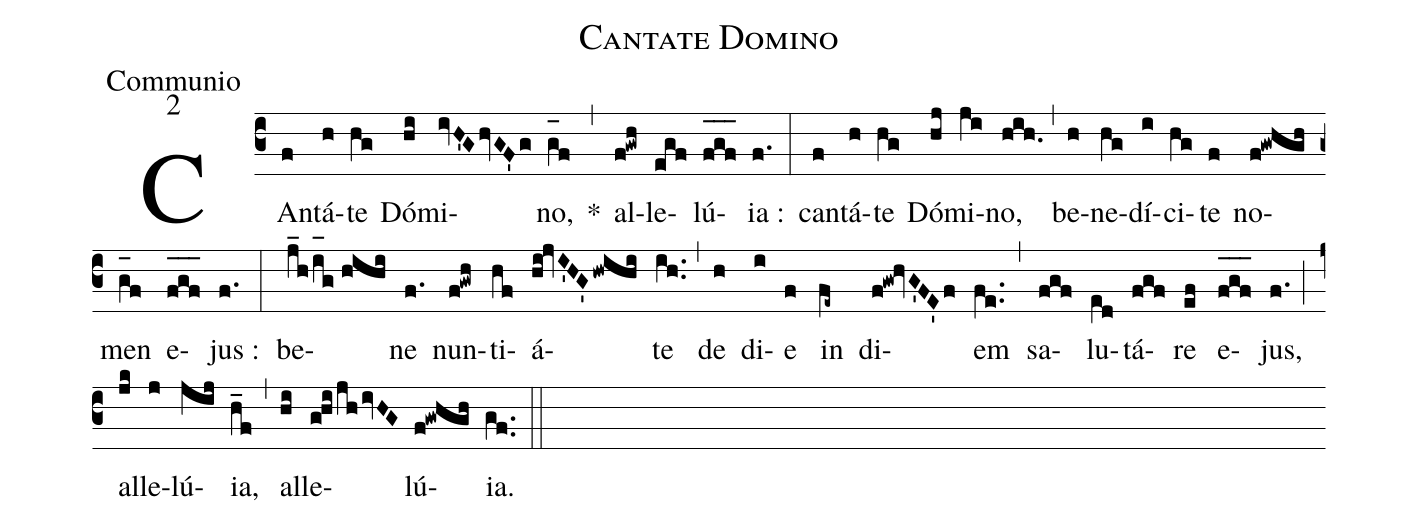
name:Cantate Domino;
office-part:Communio;
mode:2;
%%
(c3) CAn(f)tá(h)te(hg) Dó(hi)mi(ivH'GhvGF'g)no,(g_[oh:h]f) *(,) al(f!gwh)le(egf)lú(f_[oh:h]g_[oh:h]f_[oh:h]){ia} :(f.) (:) can(f)tá(h)te(hg) Dó(hj)mi(ji)no,(hih.) (,) be(h)ne(hg)dí(i)ci(hg)te(f) no(f!gwhgh)men(g_[oh:h]f) e(f_[oh:h]g_[oh:h]f_[oh:h])jus :(f.) (:) be(j_h/i_[oh:h]g//hihi)ne(f.) nun(f!gwh)ti(hf)á(hi!jvI'HG'hwihi)te(ih..) (,) de(h) di(i)e(f) in(fe~) di(f!gw!hvG'FE'f)em(fe..) (,) sa(fgf)lu(e[ll:1]d)tá(fgf)re(ef) e(f_[oh:h]g_[oh:h]f_[oh:h])jus,(f.) (;) al(jk)le(j)lú(jij){ia},(h_f) (,) al(hi)le(ghijhivHG)lú(f!gwhgh){ia}.(gf..) (::)
